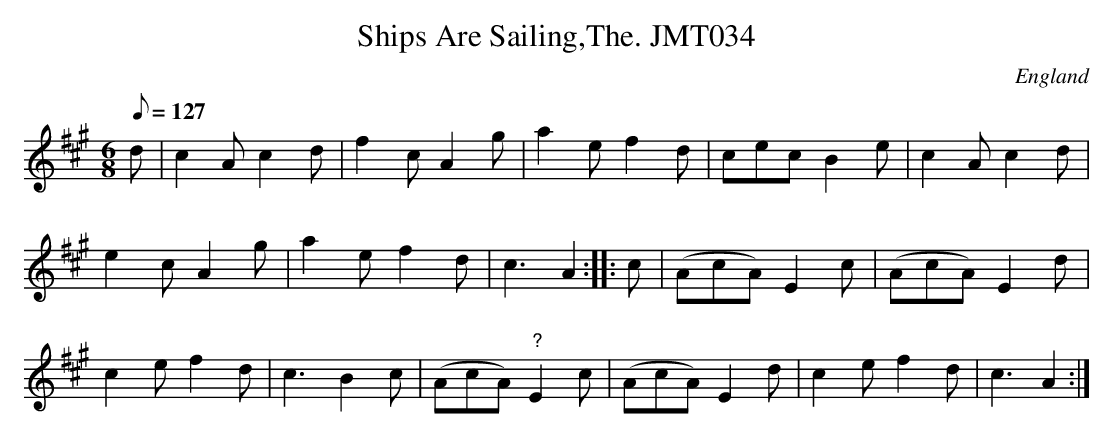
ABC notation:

X:1
T:Ships Are Sailing,The. JMT034
M:6/8
L:1/8
Q:127
O:England
K:A
d|c2Ac2d|f2cA2g|a2ef2d|cecB2e|c2Ac2d|!e2cA2g|a2ef2d|c3A2:|
|:c|(AcA)E2c|(AcA)E2d|!c2ef2d|c3B2c|(AcA)"?"E2c|(AcA)E2d|c2ef2d|c3A2:|]
